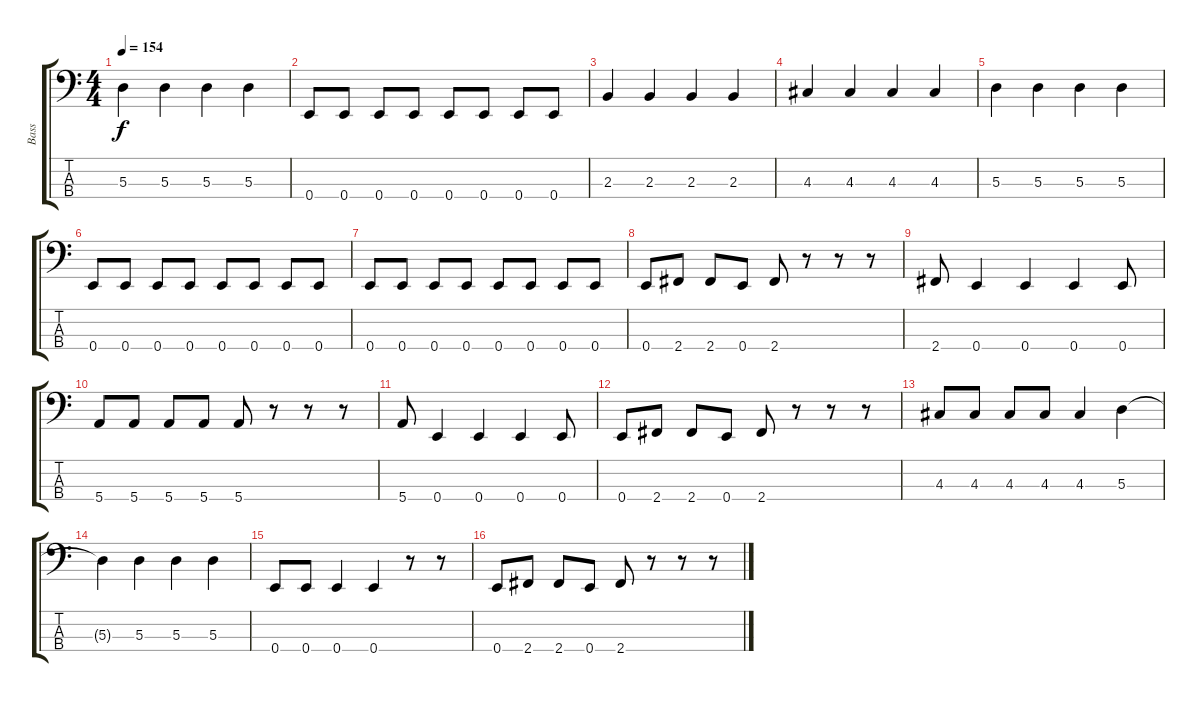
\track ("Bass" "Bass") {instrument electricbassfinger}
\staff {score tabs}
\tuning (G2 D2 A1 E1) {hide}
\ts (4 4)
\tempo 154
\clef f4
\ks c
5.3.4{dy f} 5.3.4 5.3.4 5.3.4 |
0.4.8 0.4.8 0.4.8 0.4.8 0.4.8 0.4.8 0.4.8 0.4.8 |
2.3.4 2.3.4 2.3.4 2.3.4 |
4.3.4 4.3.4 4.3.4 4.3.4 |
5.3.4 5.3.4 5.3.4 5.3.4 |
0.4.8 0.4.8 0.4.8 0.4.8 0.4.8 0.4.8 0.4.8 0.4.8 |
0.4.8 0.4.8 0.4.8 0.4.8 0.4.8 0.4.8 0.4.8 0.4.8 |
0.4.8 2.4.8 2.4.8 0.4.8 2.4.8 r.8 r.8 r.8 |
2.4.8 0.4.4 0.4.4 0.4.4 0.4.8 |
5.4.8 5.4.8 5.4.8 5.4.8 5.4.8 r.8 r.8 r.8 |
5.4.8 0.4.4 0.4.4 0.4.4 0.4.8 |
0.4.8 2.4.8 2.4.8 0.4.8 2.4.8 r.8 r.8 r.8 |
4.3.8 4.3.8 4.3.8 4.3.8 4.3.4 5.3.4 |
5.3{t}.4 5.3.4 5.3.4 5.3.4 |
0.4.8 0.4.8 0.4.4 0.4.4 r.8 r.8 |
0.4.8 2.4.8 2.4.8 0.4.8 2.4.8 r.8 r.8 r.8
